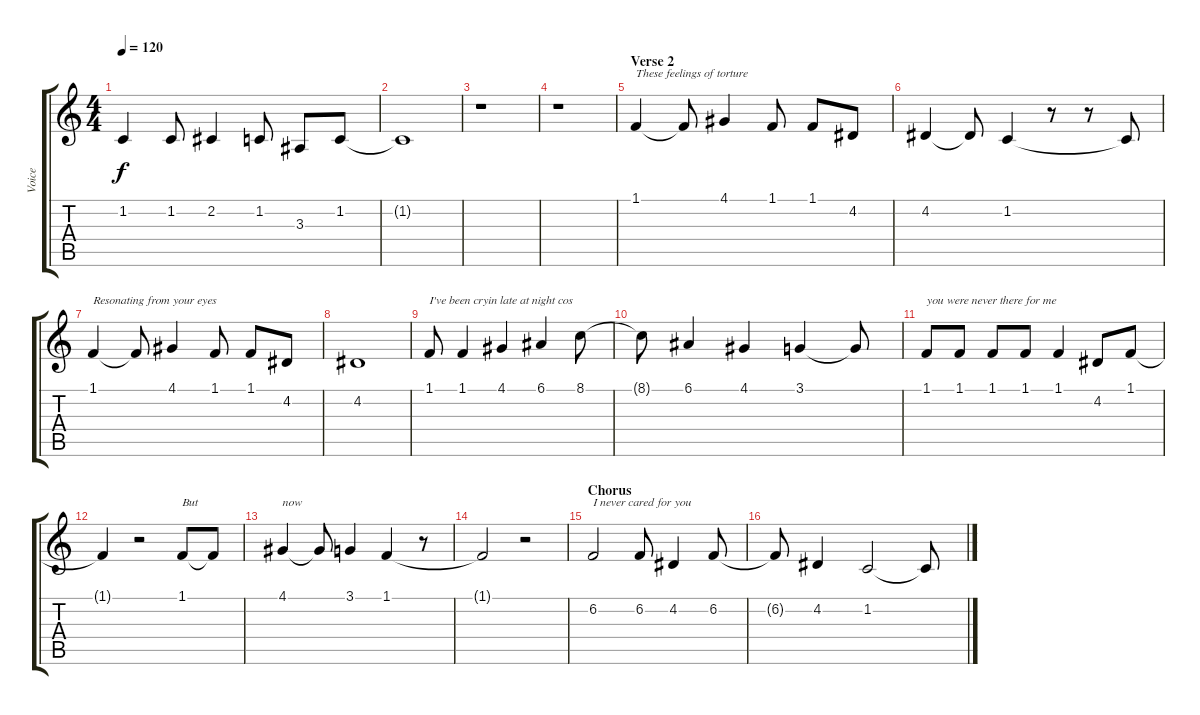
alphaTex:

\track ("Voice" "Voice") {instrument oboe}
\staff {score tabs}
\tuning (E4 B3 G3 D3 A2 E2) {hide}
\ts (4 4)
\tempo 120
\clef g2
\ks c
1.2{t}.4{dy f} 1.2.8 2.2.4 1.2.8 3.3.8 1.2.8 |
1.2{t}.1 |
r.1 |
r.1 |
\section ("" "Verse 2")
1.1.4{txt "These feelings of torture"} 1.1{t}.8 4.1.4 1.1.8 1.1.8 4.2.8 |
4.2.4 4.2{t}.8 1.2.4 r.8 r.8 1.2{t}.8 |
1.1.4{txt "Resonating from your eyes"} 1.1{t}.8 4.1.4 1.1.8 1.1.8 4.2.8 |
4.2.1 |
1.1.8{txt "I've been cryin late at night cos"} 1.1.4 4.1.4 6.1.4 8.1.8 |
8.1{t}.8 6.1.4 4.1.4 3.1.4 3.1{t}.8 |
1.1.8{txt "you were never there for me"} 1.1.8 1.1.8 1.1.8 1.1.4 4.2.8 1.1.8 |
1.1{t}.4 r.2 1.1.8{txt "But"} 1.1{t}.8 |
4.1.4{txt "now"} 4.1{t}.8 3.1.4 1.1.4 r.8 |
1.1{t}.2 r.2 |
\section ("" "Chorus")
6.2.2{txt "I never cared for you"} 6.2.8 4.2.4 6.2.8 |
6.2{t}.8 4.2.4 1.2.2 1.2{t}.8
